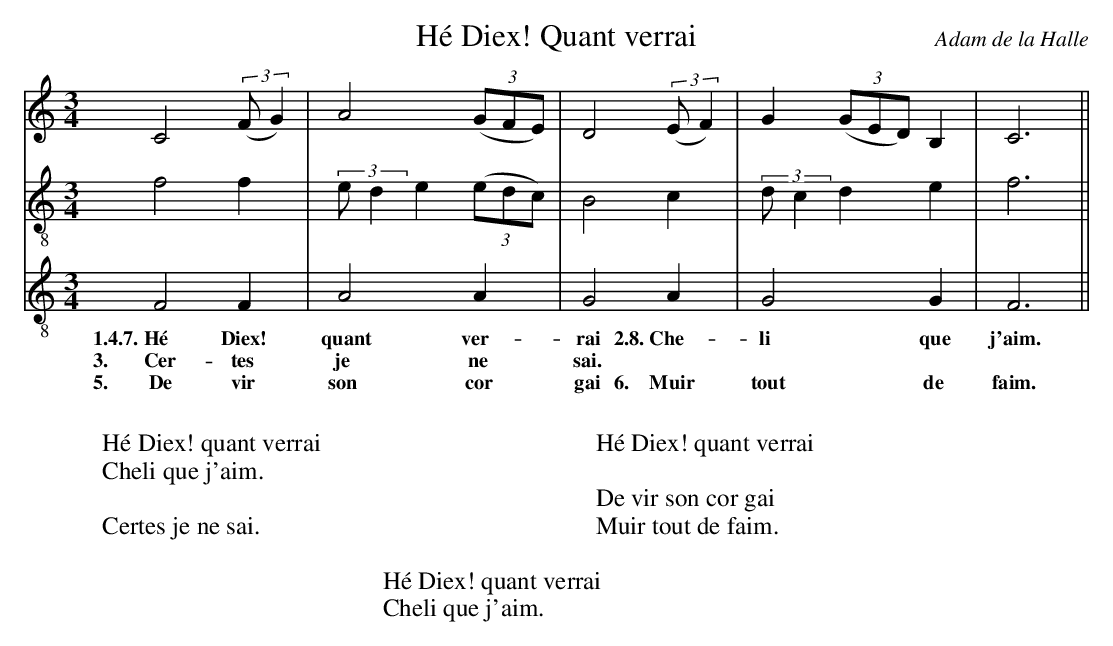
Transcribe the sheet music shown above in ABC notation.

X:1
T:Hé Diex! Quant verrai
C:Adam de la Halle
M:3/4
L:1/4
Q:1/4=120
K:F lydian
V:1 clef=treble
V:2 clef=treble_8
V:3 clef=treble_8
[V:1]        C2 ((3:2:2F/G)|      A2   ((3G/F/E/)| D2  ((3:2:2E/F)|      G ((3G/E/D/) B, | C3  ||
[V:2]        F2        F   |(3:2:2E/DE ((3E/D/C/)| B,2        C   |(3:2:2D/C  D       E  | F3  ||
[V:3]        F,2       F,  |      A,2     A,     | G,2        A,  |      G,2          G, | F,3 ||
w:    1.4.7.~Hé       Diex!      quant    ver-     rai  2.8.~Che-        li          que  j'aim.
w:  3.~~~~~~~Cer-     tes         je      ne       sai.       ~          ~            ~    ~
w: 5.~~~~~~~~De       vir         son     cor      gai 6.~~~~Muir        tout         de  faim.
W:
W:Hé Diex! quant verrai % Oh God! When will I see
W:Cheli que j'aim.      % The one that I love.
W:
W:Certes je ne sai.     % Surely I don't know.
W:
W:
W:Hé Diex! quant verrai
W:
W:De vir son cor gai    % Of seeing that gay body
W:Muir tout de faim.    % I die all of hunger
W:
W:Hé Diex! quant verrai
W:Cheli que j'aim.
